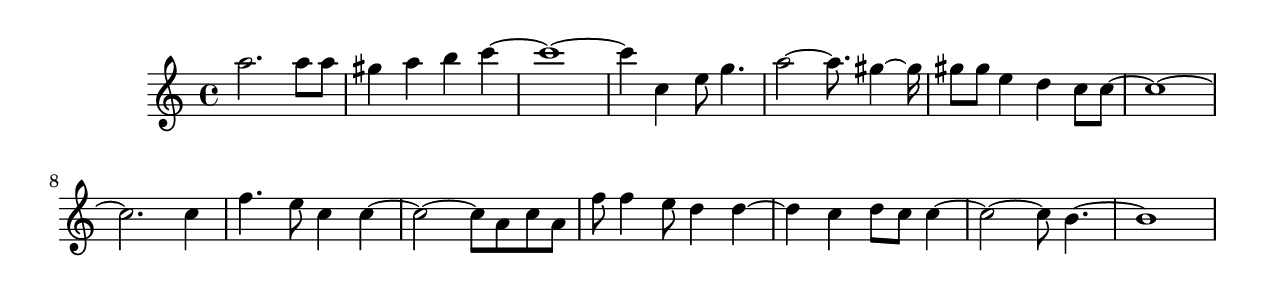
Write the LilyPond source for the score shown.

#(set-default-paper-size "letter")

<<

\new ChordNames {
    \set majorSevenSymbol = \markup { maj7 } 
    \set additionalPitchPrefix = #"add"
    \chordmode {
        s16*224
    }
}

\new Staff { 
    {
        \clef treble
        \key c \major
        \time 4/4
        
        a''2. a''8 a''8 | gis''4 a''4 b''4 c'''4~ | c'''1~ | c'''4 c''4 e''8 g''4. | a''2~ a''8. gis''4~ gis''16 | gis''8 gis''8 e''4 d''4 c''8 c''8~ | c''1~ | c''2. c''4 | f''4. e''8 c''4 c''4~ | c''2~ c''8 a'8 c''8 a'8 | f''8 f''4 e''8 d''4 d''4~ | d''4 c''4 d''8 c''8 c''4~ | c''2~ c''8 b'4.~ | b'1
    }
}

>>

\version "2.18.2"